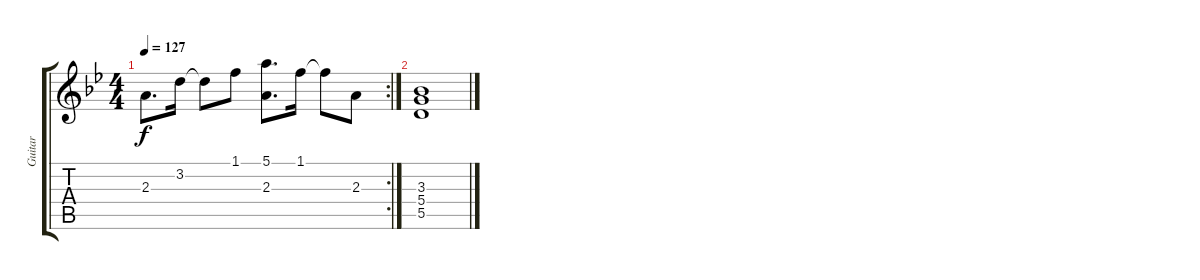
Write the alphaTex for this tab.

\track ("Guitar" "Guitar") {instrument acousticguitarsteel}
\staff {score tabs}
\tuning (E4 B3 G3 D3 A2 D2) {hide}
\rc 2
\ts (4 4)
\tempo 127
\clef g2
\ks bb
2.3.8{d dy f} 3.2.16 3.2{t}.8 1.1.8 (5.1 2.3).8{d} 1.1.16 1.1{t}.8 2.3.8 |
(3.3 5.4 5.5).1
